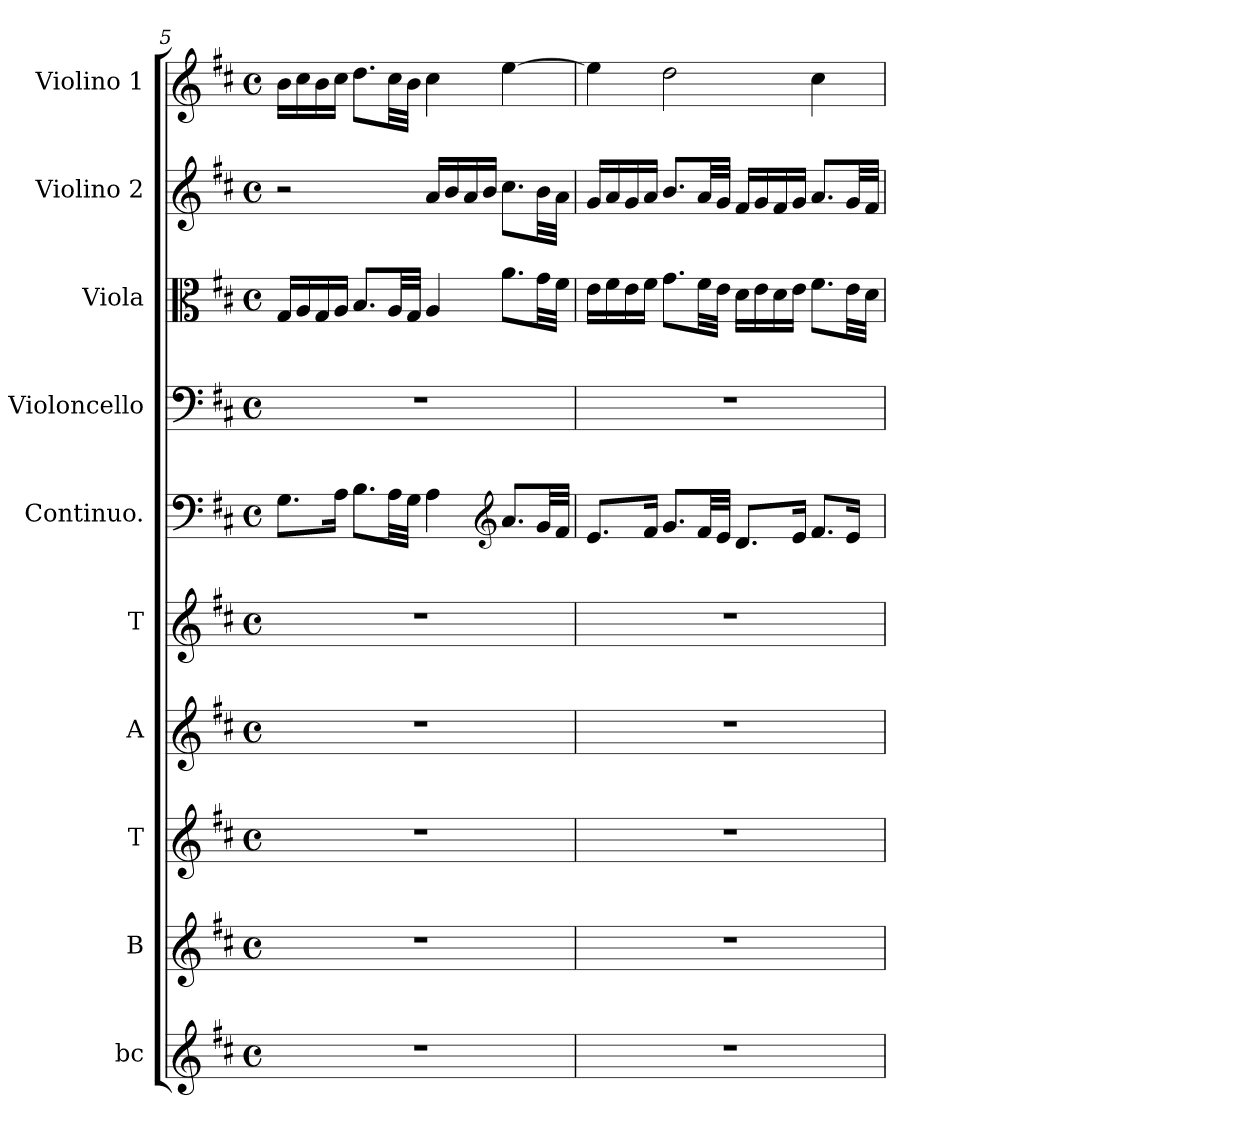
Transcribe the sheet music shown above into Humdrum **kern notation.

**kern	**kern	**kern	**kern	**kern	**kern	**kern	**kern	**kern	**kern
*part10	*part9	*part8	*part7	*part6	*part5	*part4	*part3	*part2	*part1
*staff10	*staff9	*staff8	*staff7	*staff6	*staff5	*staff4	*staff3	*staff2	*staff1
*I"bc	*I"B	*I"T	*I"A	*I"T	*I"Continuo.	*I"Violoncello	*I"Viola	*I"Violino 2	*I"Violino 1
*I'bc	*I'B	*I'T	*I'A	*	*I'C	*I'vlc	*I'vla	*I'vl2	*I'vl1
!!LO:LB:g=z
*clefG2	*clefG2	*clefG2	*clefG2	*clefG2	*clefF4	*clefF4	*clefC3	*clefG2	*clefG2
*k[f#c#]	*k[f#c#]	*k[f#c#]	*k[f#c#]	*k[f#c#]	*k[f#c#]	*k[f#c#]	*k[f#c#]	*k[f#c#]	*k[f#c#]
*D:	*D:	*D:	*D:	*D:	*D:	*D:	*D:	*D:	*D:
*M4/4	*M4/4	*M4/4	*M4/4	*M4/4	*M4/4	*M4/4	*M4/4	*M4/4	*M4/4
*met(c)	*met(c)	*met(c)	*met(c)	*met(c)	*met(c)	*met(c)	*met(c)	*met(c)	*met(c)
=5	=5	=5	=5	=5	=5	=5	=5	=5	=5
1r	1r	1r	1r	1r	8.G\L	1r	16G/LL	2r	16b\LL
.	.	.	.	.	.	.	16A/	.	16cc#\
.	.	.	.	.	.	.	16G/	.	16b\
.	.	.	.	.	16A\Jk	.	16A/JJ	.	16cc#\JJ
.	.	.	.	.	8.B\L	.	8.B/L	.	8.dd\L
.	.	.	.	.	32A\LL	.	32A/LL	.	32cc#\LL
.	.	.	.	.	32G\JJJ	.	32G/JJJ	.	32b\JJJ
.	.	.	.	.	4A\	.	4A/	16a/LL	4cc#\
.	.	.	.	.	.	.	.	16b/	.
.	.	.	.	.	.	.	.	16a/	.
.	.	.	.	.	.	.	.	16b/JJ	.
*	*	*	*	*	*clefG2	*	*	*	*
.	.	.	.	.	8.a/L	.	8.a\L	8.cc#\L	[>4ee\
.	.	.	.	.	32g/LL	.	32g\LL	32b\LL	.
.	.	.	.	.	32f#/JJJ	.	32f#\JJJ	32a\JJJ	.
=6	=6	=6	=6	=6	=6	=6	=6	=6	=6
1r	1r	1r	1r	1r	8.e/L	1r	16e\LL	16g/LL	4ee\]
.	.	.	.	.	.	.	16f#\	16a/	.
.	.	.	.	.	.	.	16e\	16g/	.
.	.	.	.	.	16f#/Jk	.	16f#\JJ	16a/JJ	.
.	.	.	.	.	8.g/L	.	8.g\L	8.b/L	2dd\
.	.	.	.	.	32f#/LL	.	32f#\LL	32a/LL	.
.	.	.	.	.	32e/JJJ	.	32e\JJJ	32g/JJJ	.
.	.	.	.	.	8.d/L	.	16d\LL	16f#/LL	.
.	.	.	.	.	.	.	16e\	16g/	.
.	.	.	.	.	.	.	16d\	16f#/	.
.	.	.	.	.	16e/Jk	.	16e\JJ	16g/JJ	.
.	.	.	.	.	8.f#/L	.	8.f#\L	8.a/L	4cc#\
.	.	.	.	.	16e/Jk	.	32e\LL	32g/LL	.
.	.	.	.	.	.	.	32d\JJJ	32f#/JJJ	.
=	=	=	=	=	=	=	=	=	=
*-	*-	*-	*-	*-	*-	*-	*-	*-	*-
